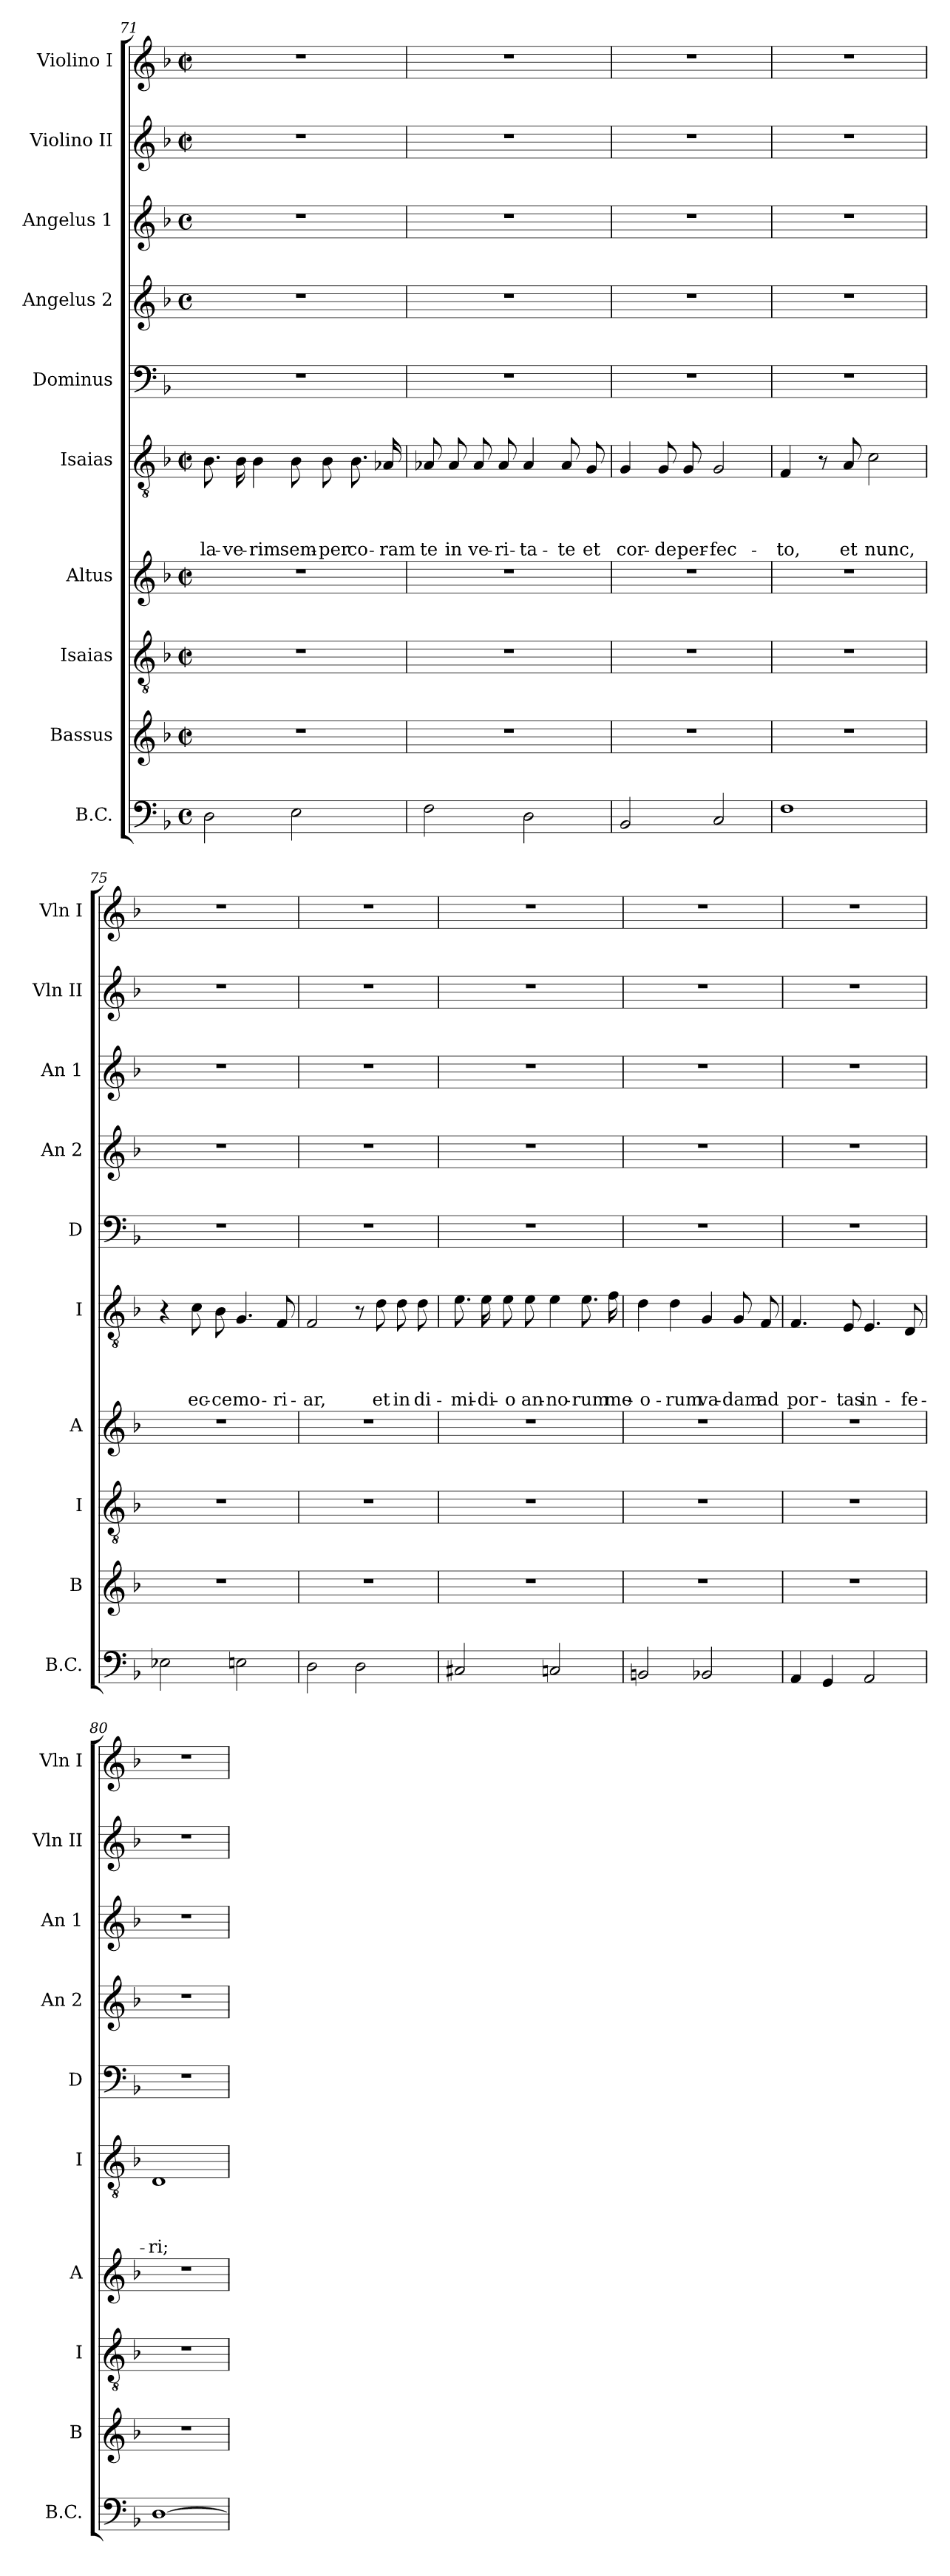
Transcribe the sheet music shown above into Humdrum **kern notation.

**kern	**kern	**kern	**kern	**kern	**text	**text	**text	**text	**kern	**kern	**kern	**kern	**kern
*part10	*part9	*part8	*part7	*part6	*part6	*part6	*part6	*part6	*part5	*part4	*part3	*part2	*part1
*staff10	*staff9	*staff8	*staff7	*staff6	*staff6	*staff6	*staff6	*staff6	*staff5	*staff4	*staff3	*staff2	*staff1
*I"B.C.	*I"Bassus	*I"Isaias	*I"Altus	*I"Isaias	*	*	*	*	*I"Dominus	*I"Angelus 2	*I"Angelus 1	*I"Violino II	*I"Violino I
*I'B.C.	*I'B	*I'I	*I'A	*I'I	*	*	*	*	*I'D	*I'An 2	*I'An 1	*I'Vln II	*I'Vln I
!!LO:LB:g=z
*clefF4	*clefG2	*clefGv2	*clefG2	*clefGv2	*	*	*	*	*clefF4	*clefG2	*clefG2	*clefG2	*clefG2
*k[b-]	*k[b-]	*k[b-]	*k[b-]	*k[b-]	*	*	*	*	*k[b-]	*k[b-]	*k[b-]	*k[b-]	*k[b-]
*F:	*F:	*F:	*F:	*F:	*	*	*	*	*F:	*F:	*F:	*F:	*F:
*M4/4	*M2/2	*M2/2	*M2/2	*M2/2	*	*	*	*	*	*M4/4	*M4/4	*M2/2	*M2/2
*met(c)	*met(c|)	*met(c|)	*met(c|)	*met(c|)	*	*	*	*	*	*met(c)	*met(c)	*met(c|)	*met(c|)
=71	=71	=71	=71	=71	=71	=71	=71	=71	=71	=71	=71	=71	=71
!	!	!	!	!	!	!	!	!LO:LY:b	!	!	!	!	!
2D\	1r	1r	1r	8.B-\	.	.	.	-la-	1r	1r	1r	1r	1r
!	!	!	!	!	!	!	!	!LO:LY:b	!	!	!	!	!
.	.	.	.	16B-\	.	.	.	-ve-	.	.	.	.	.
!	!	!	!	!	!	!	!	!LO:LY:b	!	!	!	!	!
.	.	.	.	4B-\	.	.	.	-rim	.	.	.	.	.
!	!	!	!	!	!	!	!	!LO:LY:b	!	!	!	!	!
2E\	.	.	.	8B-\	.	.	.	sem-	.	.	.	.	.
!	!	!	!	!	!	!	!	!LO:LY:b	!	!	!	!	!
.	.	.	.	8B-\	.	.	.	-per	.	.	.	.	.
!	!	!	!	!	!	!	!	!LO:LY:b	!	!	!	!	!
.	.	.	.	8.B-\	.	.	.	co-	.	.	.	.	.
!	!	!	!	!	!	!	!	!LO:LY:b	!	!	!	!	!
.	.	.	.	16A-X/	.	.	.	-ram	.	.	.	.	.
=72	=72	=72	=72	=72	=72	=72	=72	=72	=72	=72	=72	=72	=72
!	!	!	!	!	!	!	!	!LO:LY:b	!	!	!	!	!
2F\	1r	1r	1r	8A-X/	.	.	.	te	1r	1r	1r	1r	1r
!	!	!	!	!	!	!	!	!LO:LY:b	!	!	!	!	!
.	.	.	.	8A-/	.	.	.	in	.	.	.	.	.
!	!	!	!	!	!	!	!	!LO:LY:b	!	!	!	!	!
.	.	.	.	8A-/	.	.	.	ve-	.	.	.	.	.
!	!	!	!	!	!	!	!	!LO:LY:b	!	!	!	!	!
.	.	.	.	8A-/	.	.	.	-ri-	.	.	.	.	.
!	!	!	!	!	!	!	!	!LO:LY:b	!	!	!	!	!
2D\	.	.	.	4A-/	.	.	.	-ta-	.	.	.	.	.
!	!	!	!	!	!	!	!	!LO:LY:b	!	!	!	!	!
.	.	.	.	8A-/	.	.	.	-te	.	.	.	.	.
!	!	!	!	!	!	!	!	!LO:LY:b	!	!	!	!	!
.	.	.	.	8G/	.	.	.	et	.	.	.	.	.
=73	=73	=73	=73	=73	=73	=73	=73	=73	=73	=73	=73	=73	=73
!	!	!	!	!	!	!	!	!LO:LY:b	!	!	!	!	!
2BB-/	1r	1r	1r	4G/	.	.	.	cor-	1r	1r	1r	1r	1r
!	!	!	!	!	!	!	!	!LO:LY:b	!	!	!	!	!
.	.	.	.	8G/	.	.	.	-de	.	.	.	.	.
!	!	!	!	!	!	!	!	!LO:LY:b	!	!	!	!	!
.	.	.	.	8G/	.	.	.	per-	.	.	.	.	.
!	!	!	!	!	!	!	!	!LO:LY:b	!	!	!	!	!
2C/	.	.	.	2G/	.	.	.	-fec-	.	.	.	.	.
=74	=74	=74	=74	=74	=74	=74	=74	=74	=74	=74	=74	=74	=74
!	!	!	!	!	!	!	!	!LO:LY:b	!	!	!	!	!
1F	1r	1r	1r	4F/	.	.	.	-to,	1r	1r	1r	1r	1r
.	.	.	.	8r	.	.	.	.	.	.	.	.	.
!	!	!	!	!	!	!	!	!LO:LY:b	!	!	!	!	!
.	.	.	.	8A/	.	.	.	et	.	.	.	.	.
!	!	!	!	!	!	!	!	!LO:LY:b	!	!	!	!	!
.	.	.	.	2c\	.	.	.	nunc,	.	.	.	.	.
!!LO:LB:g=z
=75	=75	=75	=75	=75	=75	=75	=75	=75	=75	=75	=75	=75	=75
2E-X\	1r	1r	1r	4r	.	.	.	.	1r	1r	1r	1r	1r
!	!	!	!	!	!	!	!	!LO:LY:b	!	!	!	!	!
.	.	.	.	8c\	.	.	.	ec-	.	.	.	.	.
!	!	!	!	!	!	!	!	!LO:LY:b	!	!	!	!	!
.	.	.	.	8B-\	.	.	.	-ce	.	.	.	.	.
!	!	!	!	!	!	!	!	!LO:LY:b	!	!	!	!	!
2En\	.	.	.	4.G/	.	.	.	mo-	.	.	.	.	.
!	!	!	!	!	!	!	!	!LO:LY:b	!	!	!	!	!
.	.	.	.	8F/	.	.	.	-ri-	.	.	.	.	.
=76	=76	=76	=76	=76	=76	=76	=76	=76	=76	=76	=76	=76	=76
!	!	!	!	!	!	!	!	!LO:LY:b	!	!	!	!	!
2D\	1r	1r	1r	2F/	.	.	.	-ar,	1r	1r	1r	1r	1r
2D\	.	.	.	8r	.	.	.	.	.	.	.	.	.
!	!	!	!	!	!	!	!	!LO:LY:b	!	!	!	!	!
.	.	.	.	8d\	.	.	.	et	.	.	.	.	.
!	!	!	!	!	!	!	!	!LO:LY:b	!	!	!	!	!
.	.	.	.	8d\	.	.	.	in	.	.	.	.	.
!	!	!	!	!	!	!	!	!LO:LY:b	!	!	!	!	!
.	.	.	.	8d\	.	.	.	di-	.	.	.	.	.
=77	=77	=77	=77	=77	=77	=77	=77	=77	=77	=77	=77	=77	=77
!	!	!	!	!	!	!	!	!LO:LY:b	!	!	!	!	!
2C#X/	1r	1r	1r	8.e\	.	.	.	-mi-	1r	1r	1r	1r	1r
!	!	!	!	!	!	!	!	!LO:LY:b	!	!	!	!	!
.	.	.	.	16e\	.	.	.	-di-	.	.	.	.	.
!	!	!	!	!	!	!	!	!LO:LY:b	!	!	!	!	!
.	.	.	.	8e\	.	.	.	-o	.	.	.	.	.
!	!	!	!	!	!	!	!	!LO:LY:b	!	!	!	!	!
.	.	.	.	8e\	.	.	.	an-	.	.	.	.	.
!	!	!	!	!	!	!	!	!LO:LY:b	!	!	!	!	!
2Cn/	.	.	.	4e\	.	.	.	-no-	.	.	.	.	.
!	!	!	!	!	!	!	!	!LO:LY:b	!	!	!	!	!
.	.	.	.	8.e\	.	.	.	-rum	.	.	.	.	.
!	!	!	!	!	!	!	!	!LO:LY:b	!	!	!	!	!
.	.	.	.	16f\	.	.	.	me-	.	.	.	.	.
=78	=78	=78	=78	=78	=78	=78	=78	=78	=78	=78	=78	=78	=78
!	!	!	!	!	!	!	!	!LO:LY:b	!	!	!	!	!
2BBn/	1r	1r	1r	4d\	.	.	.	-o-	1r	1r	1r	1r	1r
!	!	!	!	!	!	!	!	!LO:LY:b	!	!	!	!	!
.	.	.	.	4d\	.	.	.	-rum	.	.	.	.	.
!	!	!	!	!	!	!	!	!LO:LY:b	!	!	!	!	!
2BB-X/	.	.	.	4G/	.	.	.	va-	.	.	.	.	.
!	!	!	!	!	!	!	!	!LO:LY:b	!	!	!	!	!
.	.	.	.	8G/	.	.	.	-dam	.	.	.	.	.
!	!	!	!	!	!	!	!	!LO:LY:b	!	!	!	!	!
.	.	.	.	8F/	.	.	.	ad	.	.	.	.	.
!!LO:LB:g=z
=79	=79	=79	=79	=79	=79	=79	=79	=79	=79	=79	=79	=79	=79
!	!	!	!	!	!	!	!	!LO:LY:b	!	!	!	!	!
4AA/	1r	1r	1r	4.F/	.	.	.	por-	1r	1r	1r	1r	1r
4GG/	.	.	.	.	.	.	.	.	.	.	.	.	.
!	!	!	!	!	!	!	!	!LO:LY:b	!	!	!	!	!
.	.	.	.	8E/	.	.	.	-tas	.	.	.	.	.
!	!	!	!	!	!	!	!	!LO:LY:b	!	!	!	!	!
2AA/	.	.	.	4.E/	.	.	.	in-	.	.	.	.	.
!	!	!	!	!	!	!	!	!LO:LY:b	!	!	!	!	!
.	.	.	.	8D/	.	.	.	-fe-	.	.	.	.	.
=80	=80	=80	=80	=80	=80	=80	=80	=80	=80	=80	=80	=80	=80
!	!	!	!	!	!	!	!	!LO:LY:b	!	!	!	!	!
[>1D	1r	1r	1r	1D	.	.	.	-ri;	1r	1r	1r	1r	1r
=	=	=	=	=	=	=	=	=	=	=	=	=	=
*-	*-	*-	*-	*-	*-	*-	*-	*-	*-	*-	*-	*-	*-
